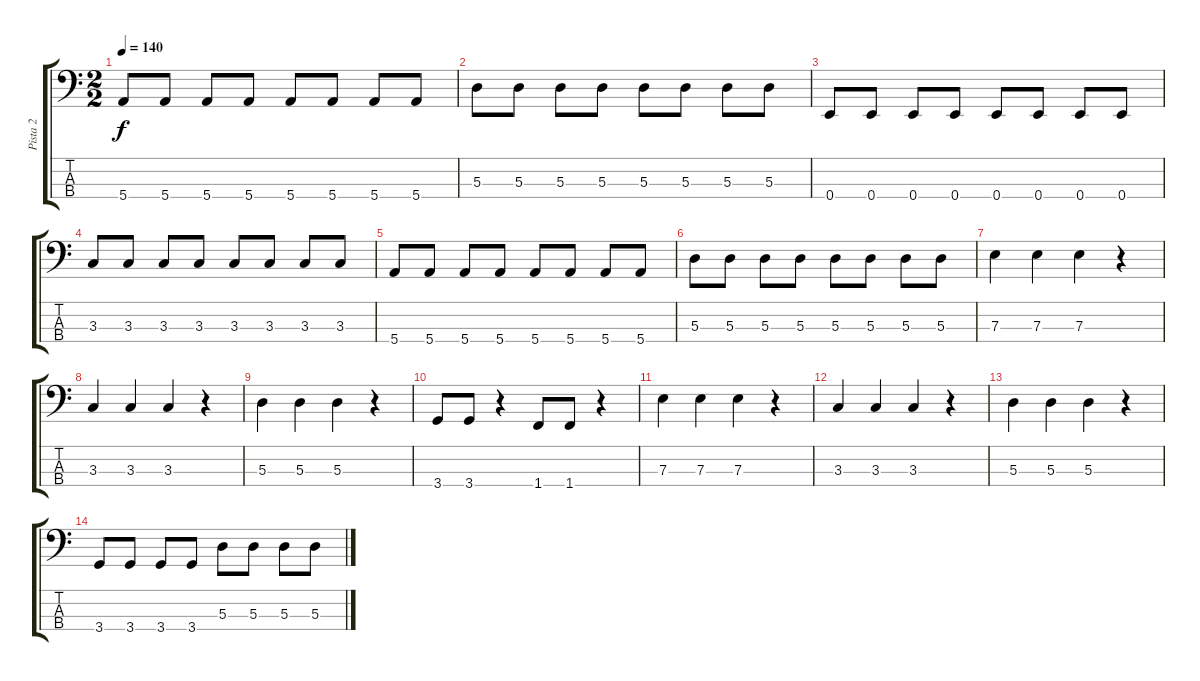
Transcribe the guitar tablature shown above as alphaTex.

\track ("Pista 2" "Pista 2") {instrument electricbassfinger}
\staff {score tabs}
\tuning (G2 D2 A1 E1) {hide}
\ts (2 2)
\tempo 140
\clef f4
\ks c
5.4.8{dy f} 5.4.8 5.4.8 5.4.8 5.4.8 5.4.8 5.4.8 5.4.8 |
5.3.8 5.3.8 5.3.8 5.3.8 5.3.8 5.3.8 5.3.8 5.3.8 |
0.4.8 0.4.8 0.4.8 0.4.8 0.4.8 0.4.8 0.4.8 0.4.8 |
3.3.8 3.3.8 3.3.8 3.3.8 3.3.8 3.3.8 3.3.8 3.3.8 |
5.4.8 5.4.8 5.4.8 5.4.8 5.4.8 5.4.8 5.4.8 5.4.8 |
5.3.8 5.3.8 5.3.8 5.3.8 5.3.8 5.3.8 5.3.8 5.3.8 |
7.3.4 7.3.4 7.3.4 r.4 |
3.3.4 3.3.4 3.3.4 r.4 |
5.3.4 5.3.4 5.3.4 r.4 |
3.4.8 3.4.8 r.4 1.4.8 1.4.8 r.4 |
7.3.4 7.3.4 7.3.4 r.4 |
3.3.4 3.3.4 3.3.4 r.4 |
5.3.4 5.3.4 5.3.4 r.4 |
3.4.8 3.4.8 3.4.8 3.4.8 5.3.8 5.3.8 5.3.8 5.3.8
